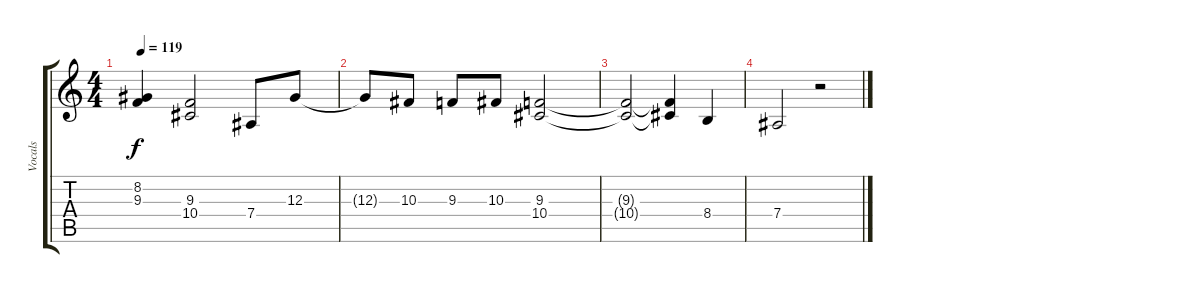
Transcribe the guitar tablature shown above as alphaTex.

\track ("Vocals" "Vocals") {instrument lead1square}
\staff {score tabs}
\tuning (F4 C4 Ab3 Eb3 Bb2 Eb2) {hide}
\ts (4 4)
\tempo 119
\clef g2
\ks c
(8.2 9.3).4{dy f} (9.3 10.4).2 7.4.8 12.3.8 |
12.3{t}.8 10.3.8 9.3.8 10.3.8 (9.3 10.4).2 |
(9.3{t} 10.4{t}).2 (9.3{t} 10.4{t}).4 8.4.4 |
7.4.2 r.2
